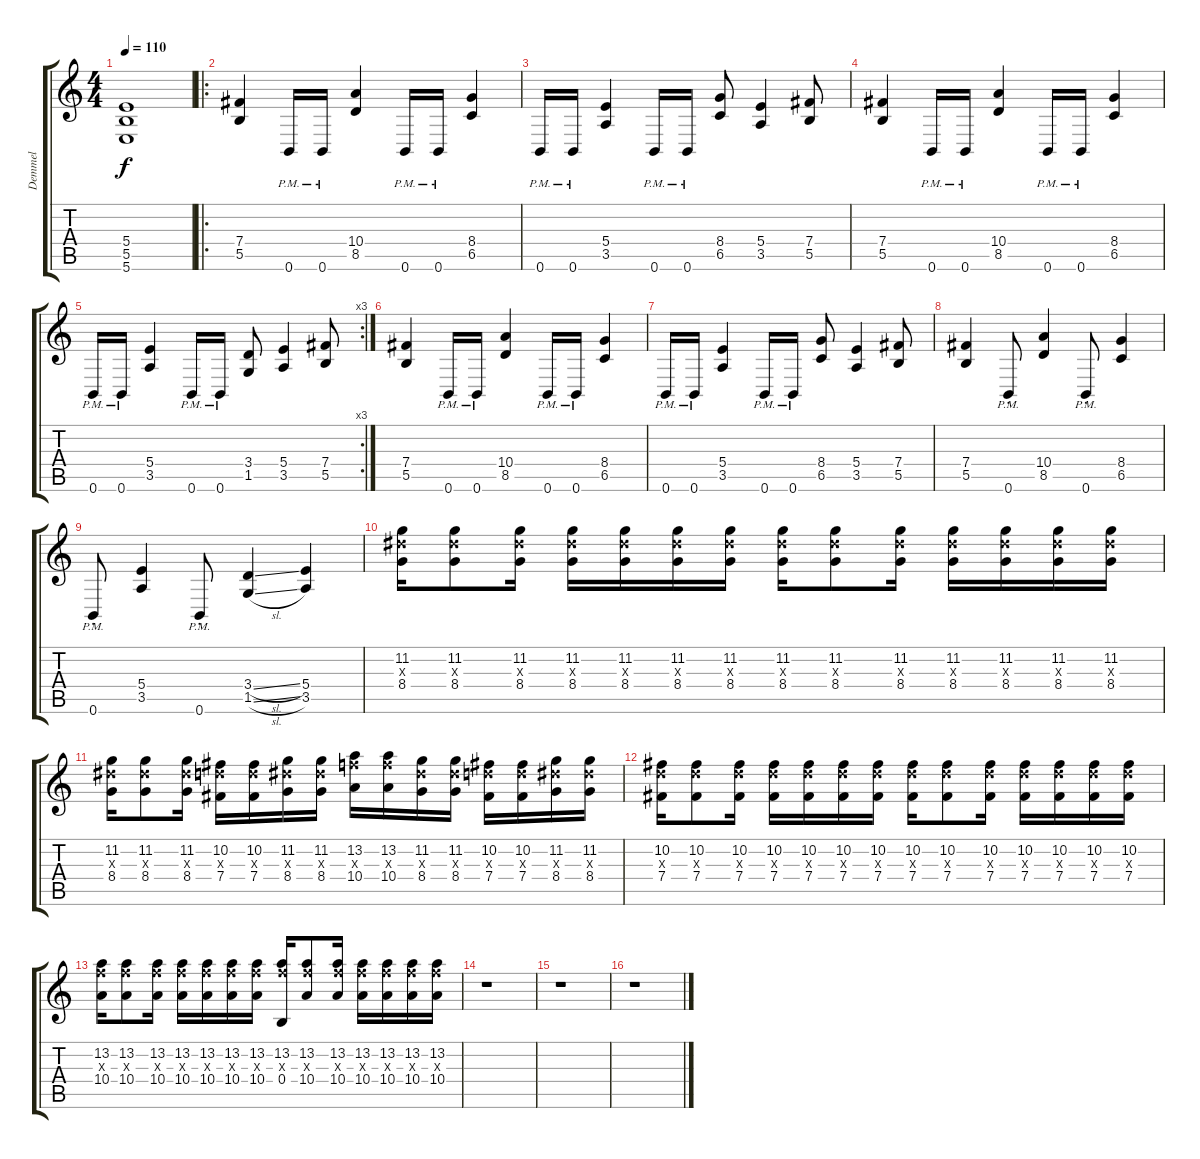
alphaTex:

\track ("Demmel" "Demmel") {instrument distortionguitar}
\staff {score tabs}
\tuning (Db4 Ab3 E3 B2 Gb2 B1) {hide}
\ts (4 4)
\tempo 110
\clef g2
\ks c
(5.4{t} 5.5{t} 5.6{t}).1{dy f} |
\ro
(7.4 5.5).4 0.6{pm}.16 0.6{pm}.16 (10.4 8.5).4 0.6{pm}.16 0.6{pm}.16 (8.4 6.5).4 |
0.6{pm}.16 0.6{pm}.16 (5.4 3.5).4 0.6{pm}.16 0.6{pm}.16 (8.4 6.5).8 (5.4 3.5).4 (7.4 5.5).8 |
(7.4 5.5).4 0.6{pm}.16 0.6{pm}.16 (10.4 8.5).4 0.6{pm}.16 0.6{pm}.16 (8.4 6.5).4 |
\rc 3
0.6{pm}.16 0.6{pm}.16 (5.4 3.5).4 0.6{pm}.16 0.6{pm}.16 (3.4 1.5).8 (5.4 3.5).4 (7.4 5.5).8 |
(7.4 5.5).4 0.6{pm}.16 0.6{pm}.16 (10.4 8.5).4 0.6{pm}.16 0.6{pm}.16 (8.4 6.5).4 |
0.6{pm}.16 0.6{pm}.16 (5.4 3.5).4 0.6{pm}.16 0.6{pm}.16 (8.4 6.5).8 (5.4 3.5).4 (7.4 5.5).8 |
(7.4 5.5).4 0.6{pm st}.8 (10.4 8.5).4 0.6{pm st}.8 (8.4 6.5).4 |
0.6{pm st}.8 (5.4 3.5).4 0.6{pm st}.8 (3.4{sl} 1.5{sl}).4 (5.4 3.5).4 |
(11.2 11.3{x} 8.4).16 (11.2 11.3{x} 8.4).8 (11.2 11.3{x} 8.4).16 (11.2 11.3{x} 8.4).16 (11.2 11.3{x} 8.4).16 (11.2 11.3{x} 8.4).16 (11.2 11.3{x} 8.4).16 (11.2 11.3{x} 8.4).16 (11.2 11.3{x} 8.4).8 (11.2 11.3{x} 8.4).16 (11.2 11.3{x} 8.4).16 (11.2 11.3{x} 8.4).16 (11.2 11.3{x} 8.4).16 (11.2 11.3{x} 8.4).16 |
(11.2 11.3{x} 8.4).16 (11.2 11.3{x} 8.4).8 (11.2 11.3{x} 8.4).16 (10.2 10.3{x} 7.4).16 (10.2 10.3{x} 7.4).16 (11.2 11.3{x} 8.4).16 (11.2 11.3{x} 8.4).16 (13.2 13.3{x} 10.4).16 (13.2 13.3{x} 10.4).16 (11.2 11.3{x} 8.4).16 (11.2 11.3{x} 8.4).16 (10.2 10.3{x} 7.4).16 (10.2 10.3{x} 7.4).16 (11.2 11.3{x} 8.4).16 (11.2 11.3{x} 8.4).16 |
(10.2 10.3{x} 7.4).16 (10.2 10.3{x} 7.4).8 (10.2 10.3{x} 7.4).16 (10.2 10.3{x} 7.4).16 (10.2 10.3{x} 7.4).16 (10.2 10.3{x} 7.4).16 (10.2 10.3{x} 7.4).16 (10.2 10.3{x} 7.4).16 (10.2 10.3{x} 7.4).8 (10.2 10.3{x} 7.4).16 (10.2 10.3{x} 7.4).16 (10.2 10.3{x} 7.4).16 (10.2 10.3{x} 7.4).16 (10.2 10.3{x} 7.4).16 |
(13.2 13.3{x} 10.4).16 (13.2 13.3{x} 10.4).8 (13.2 13.3{x} 10.4).16 (13.2 13.3{x} 10.4).16 (13.2 13.3{x} 10.4).16 (13.2 13.3{x} 10.4).16 (13.2 13.3{x} 10.4).16 (13.2 13.3{x} 0.4).16 (13.2 13.3{x} 10.4).8 (13.2 13.3{x} 10.4).16 (13.2 13.3{x} 10.4).16 (13.2 13.3{x} 10.4).16 (13.2 13.3{x} 10.4).16 (13.2 13.3{x} 10.4).16 |
r.1 |
r.1 |
r.1
